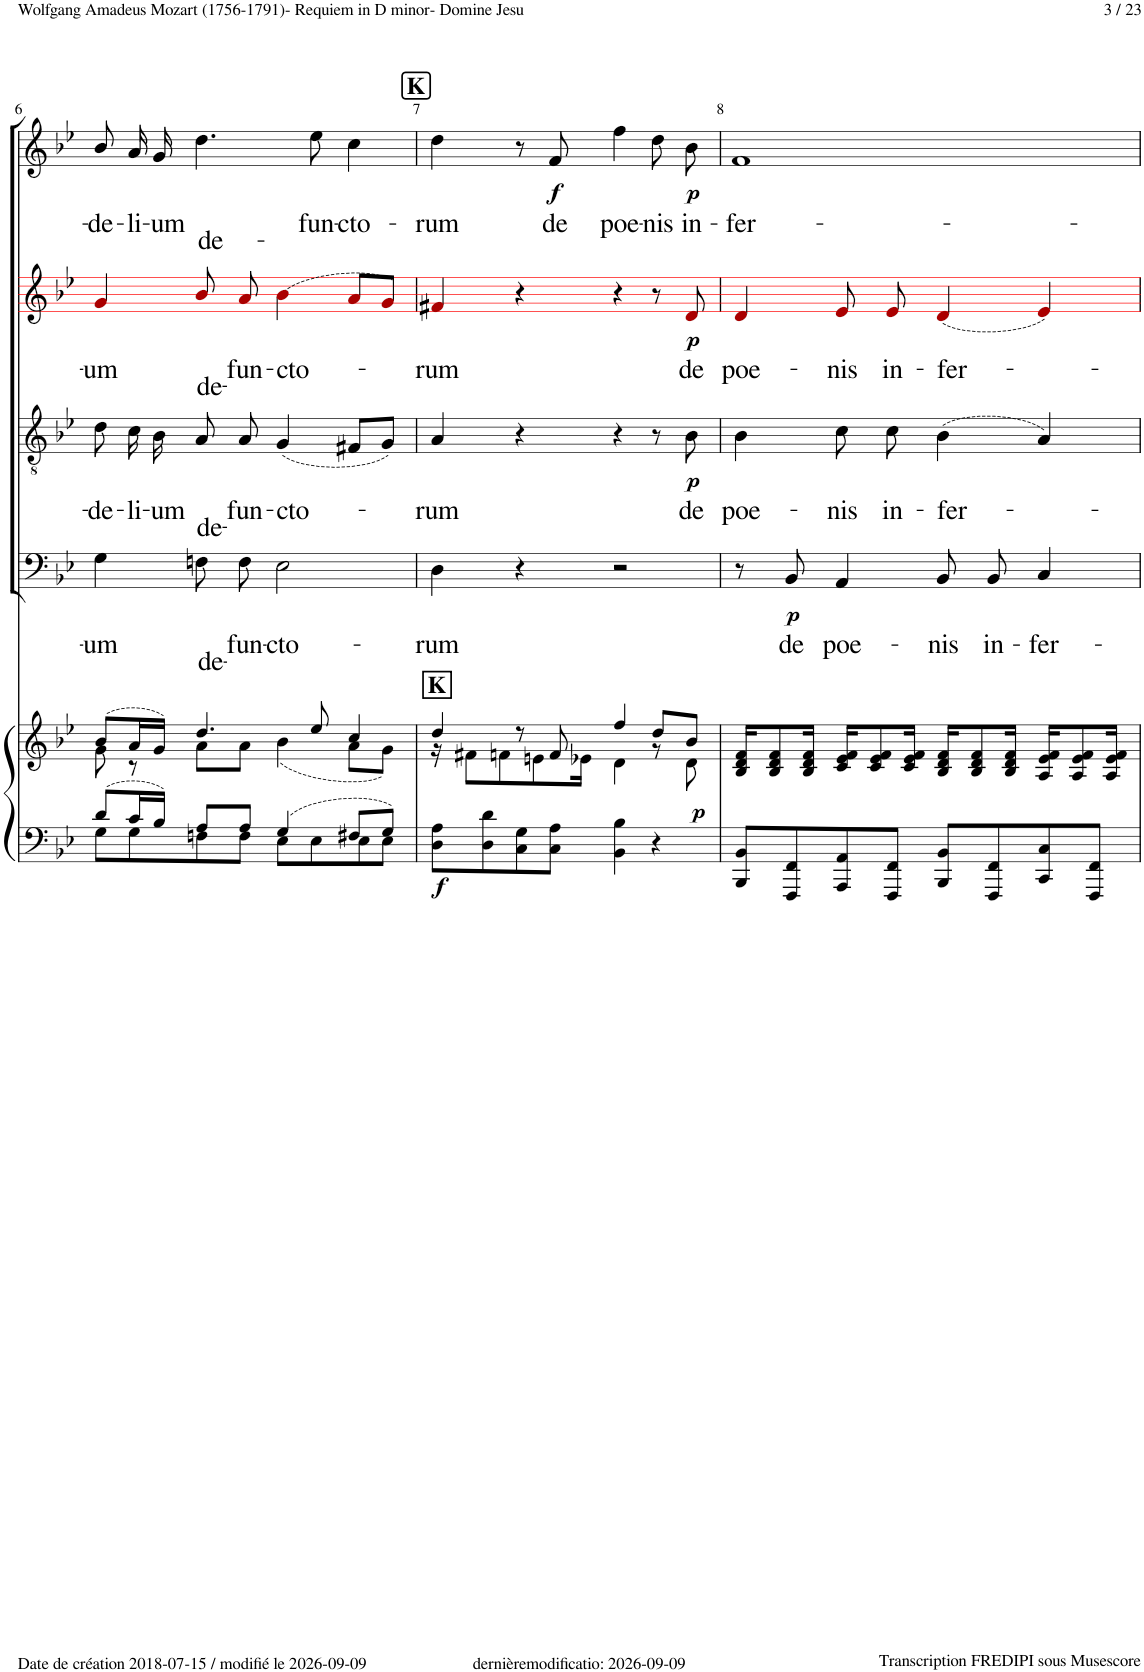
**kern	**kern	**dynam	**kern	**text	**dynam	**kern	**text	**dynam	**kern	**text	**dynam	**kern	**text	**dynam
*part5	*part5	*part5	*part4	*part4	*part4	*part3	*part3	*part3	*part2	*part2	*part2	*part1	*part1	*part1
*staff6	*staff5	*staff5/6	*staff4	*staff4	*staff4	*staff3	*staff3	*staff3	*staff2	*staff2	*staff2	*staff1	*staff1	*staff1
*I"Piano	*	*	*I"Bass	*	*	*I"Tenor	*	*	*I"Alto	*	*	*I"Soprano	*	*
*I'Pno	*	*	*	*	*	*	*	*	*	*	*	*	*	*
!!LO:PB:g=z
*clefF4	*clefG2	*	*clefF4	*	*	*clefGv2	*	*	*clefG2	*	*	*clefG2	*	*
*	*	*	*	*	*	*	*	*	*ITrd1c2	*	*	*	*	*
*k[b-e-]	*k[b-e-]	*	*k[b-e-]	*	*	*k[b-e-]	*	*	*k[b-e-]	*	*	*k[b-e-]	*	*
*M4/4	*M4/4	*	*M4/4	*	*	*M4/4	*	*	*M4/4	*	*	*M4/4	*	*
*met(c)	*met(c)	*	*met(c)	*	*	*met(c)	*	*	*met(c)	*	*	*met(c)	*	*
=6	=6	=6	=6	=6	=6	=6	=6	=6	=6	=6	=6	=6	=6	=6
*^	*^	*	*	*	*	*	*	*	*	*	*	*	*	*
!	!	!	!	!	!	!LO:LY:b	!	!	!LO:LY:b	!	!	!LO:LY:b	!	!	!LO:LY:b	!
8d/L	8G\L	(8b-/L	8g\	.	4G!\	-um	.	8d!\	-de-	.	4g!i/	-um	.	8b-!/L	-de-	.
!	!	!	!	!	!	!	!	!	!LO:LY:b	!	!	!	!	!	!LO:LY:b	!
16c/L	8G\	16a/L	8r	.	.	.	.	16c!\	-li-	.	.	.	.	16a!/L	-li-	.
!	!	!	!	!	!	!	!	!	!LO:LY:b	!	!	!	!	!	!LO:LY:b	!
16B-/JJ	.	16g/JJ)	.	.	.	.	.	16B-!\	-um	.	.	.	.	16g!/JJ	-um	.
!	!	!	!	!	!	!LO:LY:b	!	!	!LO:LY:b	!	!	!LO:LY:b	!	!	!LO:LY:b	!
8A/L	8Fn\	4.dd/	8a\L	.	8Fn!\L	de-	.	8A!/	de-	.	8b-!i/	de-	.	4.dd!\	de-	.
!	!	!	!	!	!	!LO:LY:b	!	!	!LO:LY:b	!	!	!LO:LY:b	!	!	!	!
8A/J	8F\J	.	8a\J	.	8F!\J	-fun-	.	8A!/	-fun-	.	8a!i/	-fun-	.	.	.	.
!	!	!	!	!	!	!LO:LY:b	!	!	!LO:LY:b	!	!	!LO:LY:b	!	!	!	!
4G/	8E-\L	.	(4b-\	.	2E-!\	-cto-	.	(4G!/	-cto-	.	(4b-!i\	-cto-	.	.	.	.
!	!	!	!	!	!	!	!	!	!	!	!	!	!	!	!LO:LY:b	!
.	8E-\	8ee-/	.	.	.	.	.	.	.	.	.	.	.	8ee-!\	-fun-	.
!	!	!	!	!	!	!	!	!	!	!	!	!	!	!	!LO:LY:b	!
8F#X/L	8E-\	4cc/	8a\L	.	.	.	.	8F#X!/L	.	.	8a!i/L	.	.	4cc!\	-cto-	.
8G/J	8E-\J	.	8g\J)	.	.	.	.	8G!/J)	.	.	8g!i/J)	.	.	.	.	.
!!LO:REH:place=s1:a:B:cj:fs=14:t=K
=7	=7	=7	=7	=7	=7	=7	=7	=7	=7	=7	=7	=7	=7	=7	=7	=7
!	!	!LO:TX:a:B:t=K	!	!	!	!	!	!	!	!	!	!	!	!	!	!
!	!	!	!	!LO:DY:b=2	!	!LO:LY:b	!	!	!LO:LY:b	!	!	!LO:LY:b	!	!	!LO:LY:b	!
*v	*v	*	*	*	*	*	*	*	*	*	*	*	*	*	*	*
8D\ 8A\L	4dd/	16r	f	4D!\	-rum	.	4A!/	-rum	.	4f#X!i/	-rum	.	4dd!\	-rum	.
.	.	8f#X\L	.	.	.	.	.	.	.	.	.	.	.	.	.
8D\ 8d\	.	.	.	.	.	.	.	.	.	.	.	.	.	.	.
.	.	8fn\	.	.	.	.	.	.	.	.	.	.	.	.	.
8C\ 8G\	8r	.	.	4r	.	.	4r	.	.	4r	.	.	8r	.	.
.	.	8en\	.	.	.	.	.	.	.	.	.	.	.	.	.
!	!	!	!	!	!	!	!	!	!	!	!	!	!	!LO:LY:b	!LO:DY:b
8C\ 8A\J	8f/	.	.	.	.	.	.	.	.	.	.	.	8f!/	de	f
.	.	16e-X\Jk	.	.	.	.	.	.	.	.	.	.	.	.	.
!	!	!	!	!	!	!	!	!	!	!	!	!	!	!LO:LY:b	!
4BB-\ 4B-\	4ff/	4d\	.	2r	.	.	4r	.	.	4r	.	.	4ff!\	poe-	.
!	!	!	!	!	!	!	!	!	!	!	!	!	!	!LO:LY:b	!
4r	8dd/L	8r	.	.	.	.	8r	.	.	8r	.	.	8dd!\L	-nis	.
!	!	!	!LO:DY:b	!	!	!	!	!LO:LY:b	!LO:DY:b	!	!LO:LY:b	!LO:DY:b	!	!LO:LY:b	!LO:DY:b
.	8b-/J	8d\	p	.	.	.	8B-!\	de	p	8d!i/	de	p	8b-!\J	in-	p
=8	=8	=8	=8	=8	=8	=8	=8	=8	=8	=8	=8	=8	=8	=8	=8
!	!	!	!	!	!	!	!	!LO:LY:b	!	!	!LO:LY:b	!	!	!LO:LY:b	!
*	*v	*v	*	*	*	*	*	*	*	*	*	*	*	*	*
8BBB-/ 8BB-/L	16B-/ 16d/ 16f/KL	.	8r	.	.	4B-!\	poe-	.	4d!i/	poe-	.	1f!	-fer-	.
.	8B-/ 8d/ 8f/	.	.	.	.	.	.	.	.	.	.	.	.	.
!	!	!	!	!LO:LY:b	!LO:DY:b	!	!	!	!	!	!	!	!	!
8FFF/ 8FF/	.	.	8BB-!/	de	p	.	.	.	.	.	.	.	.	.
.	16B-/ 16d/ 16f/Jk	.	.	.	.	.	.	.	.	.	.	.	.	.
!	!	!	!	!LO:LY:b	!	!	!LO:LY:b	!	!	!LO:LY:b	!	!	!	!
8AAA/ 8AA/	16c/ 16e-/ 16f/KL	.	4AA!/	poe-	.	8c!\	-nis	.	8e-!i/	-nis	.	.	.	.
.	8c/ 8e-/ 8f/	.	.	.	.	.	.	.	.	.	.	.	.	.
!	!	!	!	!	!	!	!LO:LY:b	!	!	!LO:LY:b	!	!	!	!
8FFF/ 8FF/J	.	.	.	.	.	8c!\	in-	.	8e-!i/	in-	.	.	.	.
.	16c/ 16e-/ 16f/Jk	.	.	.	.	.	.	.	.	.	.	.	.	.
!	!	!	!	!LO:LY:b	!	!	!LO:LY:b	!	!	!LO:LY:b	!	!	!	!
8BBB-/ 8BB-/L	16B-/ 16d/ 16f/KL	.	8BB-!/L	-nis	.	(4B-!\	-fer-	.	(4d!i/	-fer-	.	.	.	.
.	8B-/ 8d/ 8f/	.	.	.	.	.	.	.	.	.	.	.	.	.
!	!	!	!	!LO:LY:b	!	!	!	!	!	!	!	!	!	!
8FFF/ 8FF/	.	.	8BB-!/J	in-	.	.	.	.	.	.	.	.	.	.
.	16B-/ 16d/ 16f/Jk	.	.	.	.	.	.	.	.	.	.	.	.	.
!	!	!	!	!LO:LY:b	!	!	!	!	!	!	!	!	!	!
8CC/ 8C/	16A/ 16e-/ 16f/KL	.	4C!/	-fer-	.	4A!/)	.	.	4e-!i/)	.	.	.	.	.
.	8A/ 8e-/ 8f/	.	.	.	.	.	.	.	.	.	.	.	.	.
8FFF/ 8FF/J	.	.	.	.	.	.	.	.	.	.	.	.	.	.
.	16A/ 16e-/ 16f/Jk	.	.	.	.	.	.	.	.	.	.	.	.	.
=	=	=	=	=	=	=	=	=	=	=	=	=	=	=
*-	*-	*-	*-	*-	*-	*-	*-	*-	*-	*-	*-	*-	*-	*-
